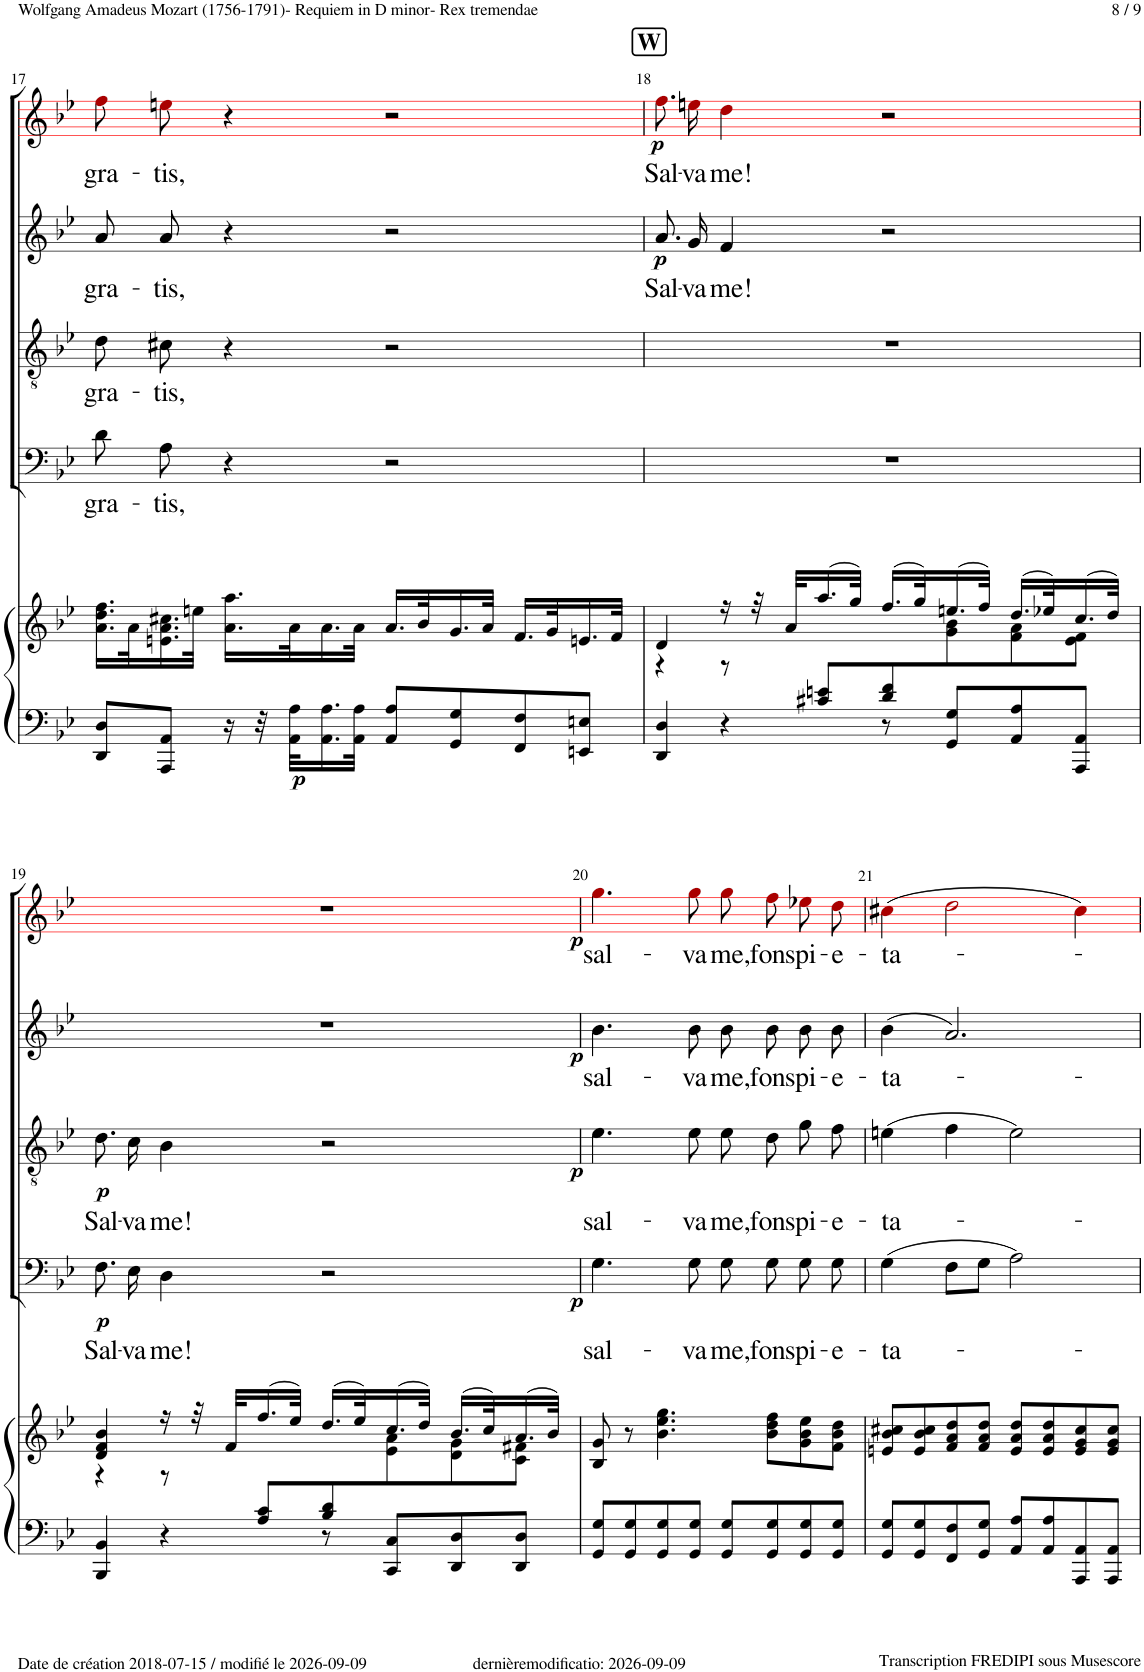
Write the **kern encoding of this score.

**kern	**kern	**dynam	**kern	**text	**dynam	**kern	**text	**dynam	**kern	**text	**dynam	**kern	**text	**dynam
*part5	*part5	*part5	*part4	*part4	*part4	*part3	*part3	*part3	*part2	*part2	*part2	*part1	*part1	*part1
*staff6	*staff5	*staff5/6	*staff4	*staff4	*staff4	*staff3	*staff3	*staff3	*staff2	*staff2	*staff2	*staff1	*staff1	*staff1
*I"Piano	*	*	*I"Bass	*	*	*I"Tenor	*	*	*I"Alto	*	*	*I"Soprano	*	*
*I'Pno	*	*	*	*	*	*	*	*	*	*	*	*	*	*
!!LO:PB:g=z
*clefF4	*clefG2	*	*clefF4	*	*	*clefGv2	*	*	*clefG2	*	*	*clefG2	*	*
*	*	*	*	*	*	*	*	*	*	*	*	*ITrd1c2	*	*
*k[b-e-]	*k[b-e-]	*	*k[b-e-]	*	*	*k[b-e-]	*	*	*k[b-e-]	*	*	*k[b-e-]	*	*
*M8/8	*M8/8	*	*M8/8	*	*	*M8/8	*	*	*M8/8	*	*	*M8/8	*	*
*met(c)	*met(c)	*	*met(c)	*	*	*met(c)	*	*	*met(c)	*	*	*met(c)	*	*
=17	=17	=17	=17	=17	=17	=17	=17	=17	=17	=17	=17	=17	=17	=17
!	!	!	!	!LO:LY:b	!	!	!LO:LY:b	!	!	!LO:LY:b	!	!	!LO:LY:b	!
8DD/ 8D/L	16.a\ 16.dd\ 16.ff\LL	.	8d!\	gra-	.	8d!\L	gra-	.	8a!/L	gra-	.	8ff!i\L	gra-	.
.	32a\K	.	.	.	.	.	.	.	.	.	.	.	.	.
!	!	!	!	!LO:LY:b	!	!	!LO:LY:b	!	!	!LO:LY:b	!	!	!LO:LY:b	!
8AAA/ 8AA/J	16.en\ 16.a\ 16.cc#X\	.	8A!\	-tis,	.	8c#X!\J	-tis,	.	8a!/J	-tis,	.	8een!i\J	-tis,	.
.	32een\JJk	.	.	.	.	.	.	.	.	.	.	.	.	.
16r	16.a\ 16.aa\LL	.	4r	.	.	4r	.	.	4r	.	.	4r	.	.
32r	.	.	.	.	.	.	.	.	.	.	.	.	.	.
!	!	!LO:DY:b=2	!	!	!	!	!	!	!	!	!	!	!	!
32AA\ 32A\KLL	32a\K	p	.	.	.	.	.	.	.	.	.	.	.	.
16.AA\ 16.A\	16.a\	.	.	.	.	.	.	.	.	.	.	.	.	.
32AA\ 32A\JJk	32a\JJk	.	.	.	.	.	.	.	.	.	.	.	.	.
8AA/ 8A/L	16.a/LL	.	2r	.	.	2r	.	.	2r	.	.	2r	.	.
.	32b-/K	.	.	.	.	.	.	.	.	.	.	.	.	.
8GG/ 8G/	16.g/	.	.	.	.	.	.	.	.	.	.	.	.	.
.	32a/JJk	.	.	.	.	.	.	.	.	.	.	.	.	.
8FF/ 8F/	16.f/LL	.	.	.	.	.	.	.	.	.	.	.	.	.
.	32g/K	.	.	.	.	.	.	.	.	.	.	.	.	.
8EEn/ 8En/J	16.en/	.	.	.	.	.	.	.	.	.	.	.	.	.
.	32f/JJk	.	.	.	.	.	.	.	.	.	.	.	.	.
!!LO:REH:place=s1:a:B:cj:fs=14:t=W
=18	=18	=18	=18	=18	=18	=18	=18	=18	=18	=18	=18	=18	=18	=18
*^	*^	*	*	*	*	*	*	*	*	*	*	*	*	*
!	!	!	!	!	!	!	!	!	!	!	!	!LO:LY:b	!LO:DY:b	!	!LO:LY:b	!LO:DY:b
4.ryy	4DD/ 4D/	4d/	4r	.	1r	.	.	1r	.	.	8.a!/L	Sal-	p	8.ff!i\L	Sal-	p
!	!	!	!	!	!	!	!	!	!	!	!	!LO:LY:b	!	!	!LO:LY:b	!
.	.	.	.	.	.	.	.	.	.	.	16g!/Jk	-va	.	16een!i\Jk	-va	.
!	!	!	!	!	!	!	!	!	!	!	!	!LO:LY:b	!	!	!LO:LY:b	!
.	4r	16r	8r	.	.	.	.	.	.	.	4f!/	me!	.	4dd!i\	me!	.
.	.	32r	.	.	.	.	.	.	.	.	.	.	.	.	.	.
.	.	32a/KLL	.	.	.	.	.	.	.	.	.	.	.	.	.	.
8c#X/ 8en/L	.	(16.aa/	4ryy	.	.	.	.	.	.	.	.	.	.	.	.	.
.	.	32gg/JJk)	.	.	.	.	.	.	.	.	.	.	.	.	.	.
8d/ 8f/	8r	(16.ff/LL	.	.	.	.	.	.	.	.	2r	.	.	2r	.	.
.	.	32gg/K)	.	.	.	.	.	.	.	.	.	.	.	.	.	.
4.ryy	8GG/ 8G/L	(16.een/	8g\ 8b-\	.	.	.	.	.	.	.	.	.	.	.	.	.
.	.	32ff/JJk)	.	.	.	.	.	.	.	.	.	.	.	.	.	.
.	8AA/ 8A/	(16.dd/LL	8f\ 8a\	.	.	.	.	.	.	.	.	.	.	.	.	.
.	.	32ee-X/K)	.	.	.	.	.	.	.	.	.	.	.	.	.	.
.	8AAA/ 8AA/J	(16.cc/	8e-\ 8f\J	.	.	.	.	.	.	.	.	.	.	.	.	.
.	.	32dd/JJk)	.	.	.	.	.	.	.	.	.	.	.	.	.	.
!!LO:LB:g=z
=19	=19	=19	=19	=19	=19	=19	=19	=19	=19	=19	=19	=19	=19	=19	=19	=19
!	!	!	!	!	!	!LO:LY:b	!LO:DY:b	!	!LO:LY:b	!LO:DY:b	!	!	!	!	!	!
4.ryy	4BBB-/ 4BB-/	4d/ 4f/ 4b-/	4r	.	8.F!\	Sal-	p	8.d!\L	Sal-	p	1r	.	.	1r	.	.
!	!	!	!	!	!	!LO:LY:b	!	!	!LO:LY:b	!	!	!	!	!	!	!
.	.	.	.	.	16E-!\	-va	.	16c!\Jk	-va	.	.	.	.	.	.	.
!	!	!	!	!	!	!LO:LY:b	!	!	!LO:LY:b	!	!	!	!	!	!	!
.	4r	16r	8r	.	4D!\	me!	.	4B-!\	me!	.	.	.	.	.	.	.
.	.	32r	.	.	.	.	.	.	.	.	.	.	.	.	.	.
.	.	32f/KLL	.	.	.	.	.	.	.	.	.	.	.	.	.	.
8A/ 8c/L	.	(16.ff/	4ryy	.	.	.	.	.	.	.	.	.	.	.	.	.
.	.	32ee-/JJk)	.	.	.	.	.	.	.	.	.	.	.	.	.	.
8B-/ 8d/	8r	(16.dd/LL	.	.	2r	.	.	2r	.	.	.	.	.	.	.	.
.	.	32ee-/K)	.	.	.	.	.	.	.	.	.	.	.	.	.	.
4.ryy	8CC/ 8C/L	(16.cc/	8e-\ 8a\	.	.	.	.	.	.	.	.	.	.	.	.	.
.	.	32dd/JJk)	.	.	.	.	.	.	.	.	.	.	.	.	.	.
.	8DD/ 8D/	(16.b-/LL	8d\ 8g\	.	.	.	.	.	.	.	.	.	.	.	.	.
.	.	32cc/K)	.	.	.	.	.	.	.	.	.	.	.	.	.	.
.	8DD/ 8D/J	(16.a/	8c\ 8f#X\J	.	.	.	.	.	.	.	.	.	.	.	.	.
.	.	32b-/JJk)	.	.	.	.	.	.	.	.	.	.	.	.	.	.
*v	*v	*	*	*	*	*	*	*	*	*	*	*	*	*	*	*
*	*v	*v	*	*	*	*	*	*	*	*	*	*	*	*	*
=20	=20	=20	=20	=20	=20	=20	=20	=20	=20	=20	=20	=20	=20	=20
!	!	!	!	!LO:LY:b	!LO:DY:b	!	!LO:LY:b	!LO:DY:b	!	!LO:LY:b	!LO:DY:b	!	!LO:LY:b	!LO:DY:b
8GG/ 8G/L	8B-/ 8g/	.	4.G!\	sal-	p	4.e-!\	sal-	p	4.b-!\	sal-	p	4.gg!i\	sal-	p
8GG/ 8G/	8r	.	.	.	.	.	.	.	.	.	.	.	.	.
8GG/ 8G/	4.b-\ 4.ee-\ 4.gg\	.	.	.	.	.	.	.	.	.	.	.	.	.
!	!	!	!	!LO:LY:b	!	!	!LO:LY:b	!	!	!LO:LY:b	!	!	!LO:LY:b	!
8GG/ 8G/J	.	.	8G!\	-va	.	8e-!\L	-va	.	8b-!\L	-va	.	8gg!i\L	-va	.
!	!	!	!	!LO:LY:b	!	!	!LO:LY:b	!	!	!LO:LY:b	!	!	!LO:LY:b	!
8GG/ 8G/L	.	.	8G'~!\	me,	.	8e-'~!\	me,	.	8b-'~!\	me,	.	8gg'~!i\	me,	.
!	!	!	!	!LO:LY:b	!	!	!LO:LY:b	!	!	!LO:LY:b	!	!	!LO:LY:b	!
8GG/ 8G/	8b-\ 8dd\ 8ff\L	.	8G!\	fons	.	8d!\	fons	.	8b-!\	fons	.	8ff!i\	fons	.
!	!	!	!	!LO:LY:b	!	!	!LO:LY:b	!	!	!LO:LY:b	!	!	!LO:LY:b	!
8GG/ 8G/	8g\ 8b-\ 8ee-\	.	8G!\	pi-	.	8g!\	pi-	.	8b-!\	pi-	.	8ee-X!i\	pi-	.
!	!	!	!	!LO:LY:b	!	!	!LO:LY:b	!	!	!LO:LY:b	!	!	!LO:LY:b	!
8GG/ 8G/J	8f\ 8b-\ 8dd\J	.	8G!\	-e-	.	8f!\J	-e-	.	8b-!\J	-e-	.	8dd!i\J	-e-	.
=21	=21	=21	=21	=21	=21	=21	=21	=21	=21	=21	=21	=21	=21	=21
!	!	!	!	!LO:LY:b	!	!	!LO:LY:b	!	!	!LO:LY:b	!	!	!LO:LY:b	!
8GG/ 8G/L	8en/ 8b-/ 8cc#X/L	.	(4G!\	-ta-	.	(4en!\	-ta-	.	(4b-!\	-ta-	.	(4cc#X!i\	-ta-	.
8GG/ 8G/	8e/ 8b-/ 8cc#/	.	.	.	.	.	.	.	.	.	.	.	.	.
8FF/ 8F/	8f/ 8a/ 8dd/	.	8F!\L	.	.	4f!\	.	.	2.a!/)	.	.	2dd!i\	.	.
8GG/ 8G/J	8f/ 8a/ 8dd/J	.	8G!\J	.	.	.	.	.	.	.	.	.	.	.
8AA/ 8A/L	8e/ 8a/ 8dd/L	.	2A!\)	.	.	2e!\)	.	.	.	.	.	.	.	.
8AA/ 8A/	8e/ 8a/ 8dd/	.	.	.	.	.	.	.	.	.	.	.	.	.
8AAA/ 8AA/	8e/ 8g/ 8cc#/	.	.	.	.	.	.	.	.	.	.	4cc#!i\)	.	.
8AAA/ 8AA/J	8e/ 8g/ 8cc#/J	.	.	.	.	.	.	.	.	.	.	.	.	.
=	=	=	=	=	=	=	=	=	=	=	=	=	=	=
*-	*-	*-	*-	*-	*-	*-	*-	*-	*-	*-	*-	*-	*-	*-
